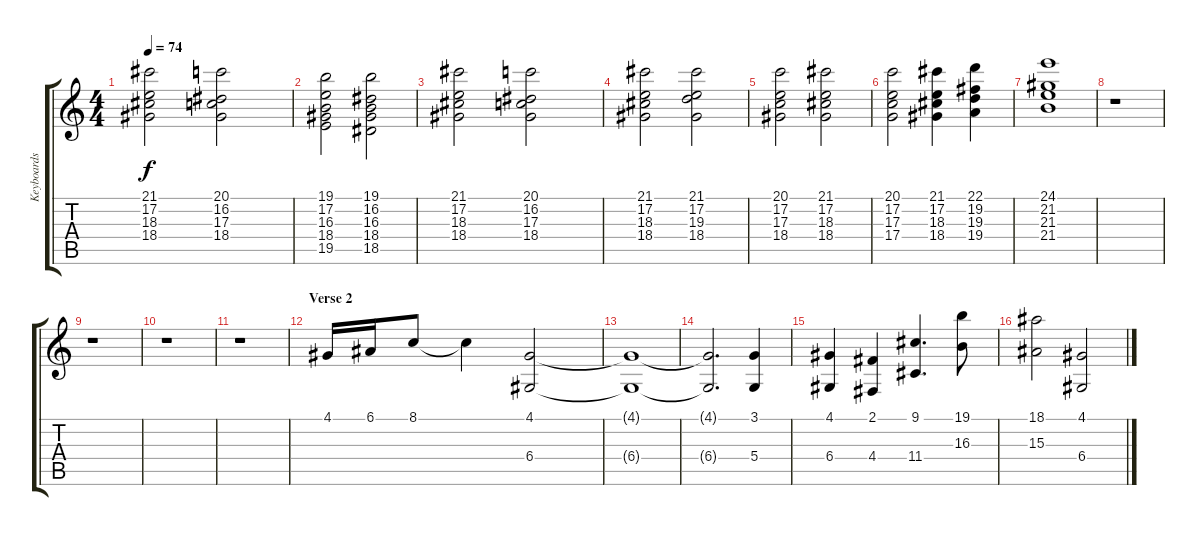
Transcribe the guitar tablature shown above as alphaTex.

\track ("Keyboards" "Keyboards") {instrument rockorgan}
\staff {score tabs}
\tuning (E4 B3 G3 D3 A2 E2) {hide}
\ts (4 4)
\tempo 74
\clef g2
\ks c
(21.1 17.2 18.3 18.4).2{dy f} (20.1 16.2 17.3 18.4).2 |
(19.1 17.2 16.3 18.4 19.5).2 (19.1 16.2 16.3 18.4 18.5).2 |
(21.1 17.2 18.3 18.4).2 (20.1 16.2 17.3 18.4).2 |
(21.1 17.2 18.3 18.4).2 (21.1 17.2 19.3 18.4).2 |
(20.1 17.2 17.3 18.4).2 (21.1 17.2 18.3 18.4).2 |
(20.1 17.2 17.3 17.4).2 (21.1 17.2 18.3 18.4).4 (22.1 19.2 19.3 19.4).4 |
(24.1 21.2 21.3 21.4).1 |
r.1 |
r.1 |
r.1 |
r.1 |
\section ("" "Verse 2")
4.1.16 6.1.16 8.1.8 8.1{t}.4 (4.1 6.4).2 |
(4.1{t} 6.4{t}).1 |
(4.1{t} 6.4{t}).2{d} (3.1 5.4).4 |
(4.1 6.4).4 (2.1 4.4).4 (9.1 11.4).4{d} (19.1 16.3).8 |
(18.1 15.3).2 (4.1 6.4).2
